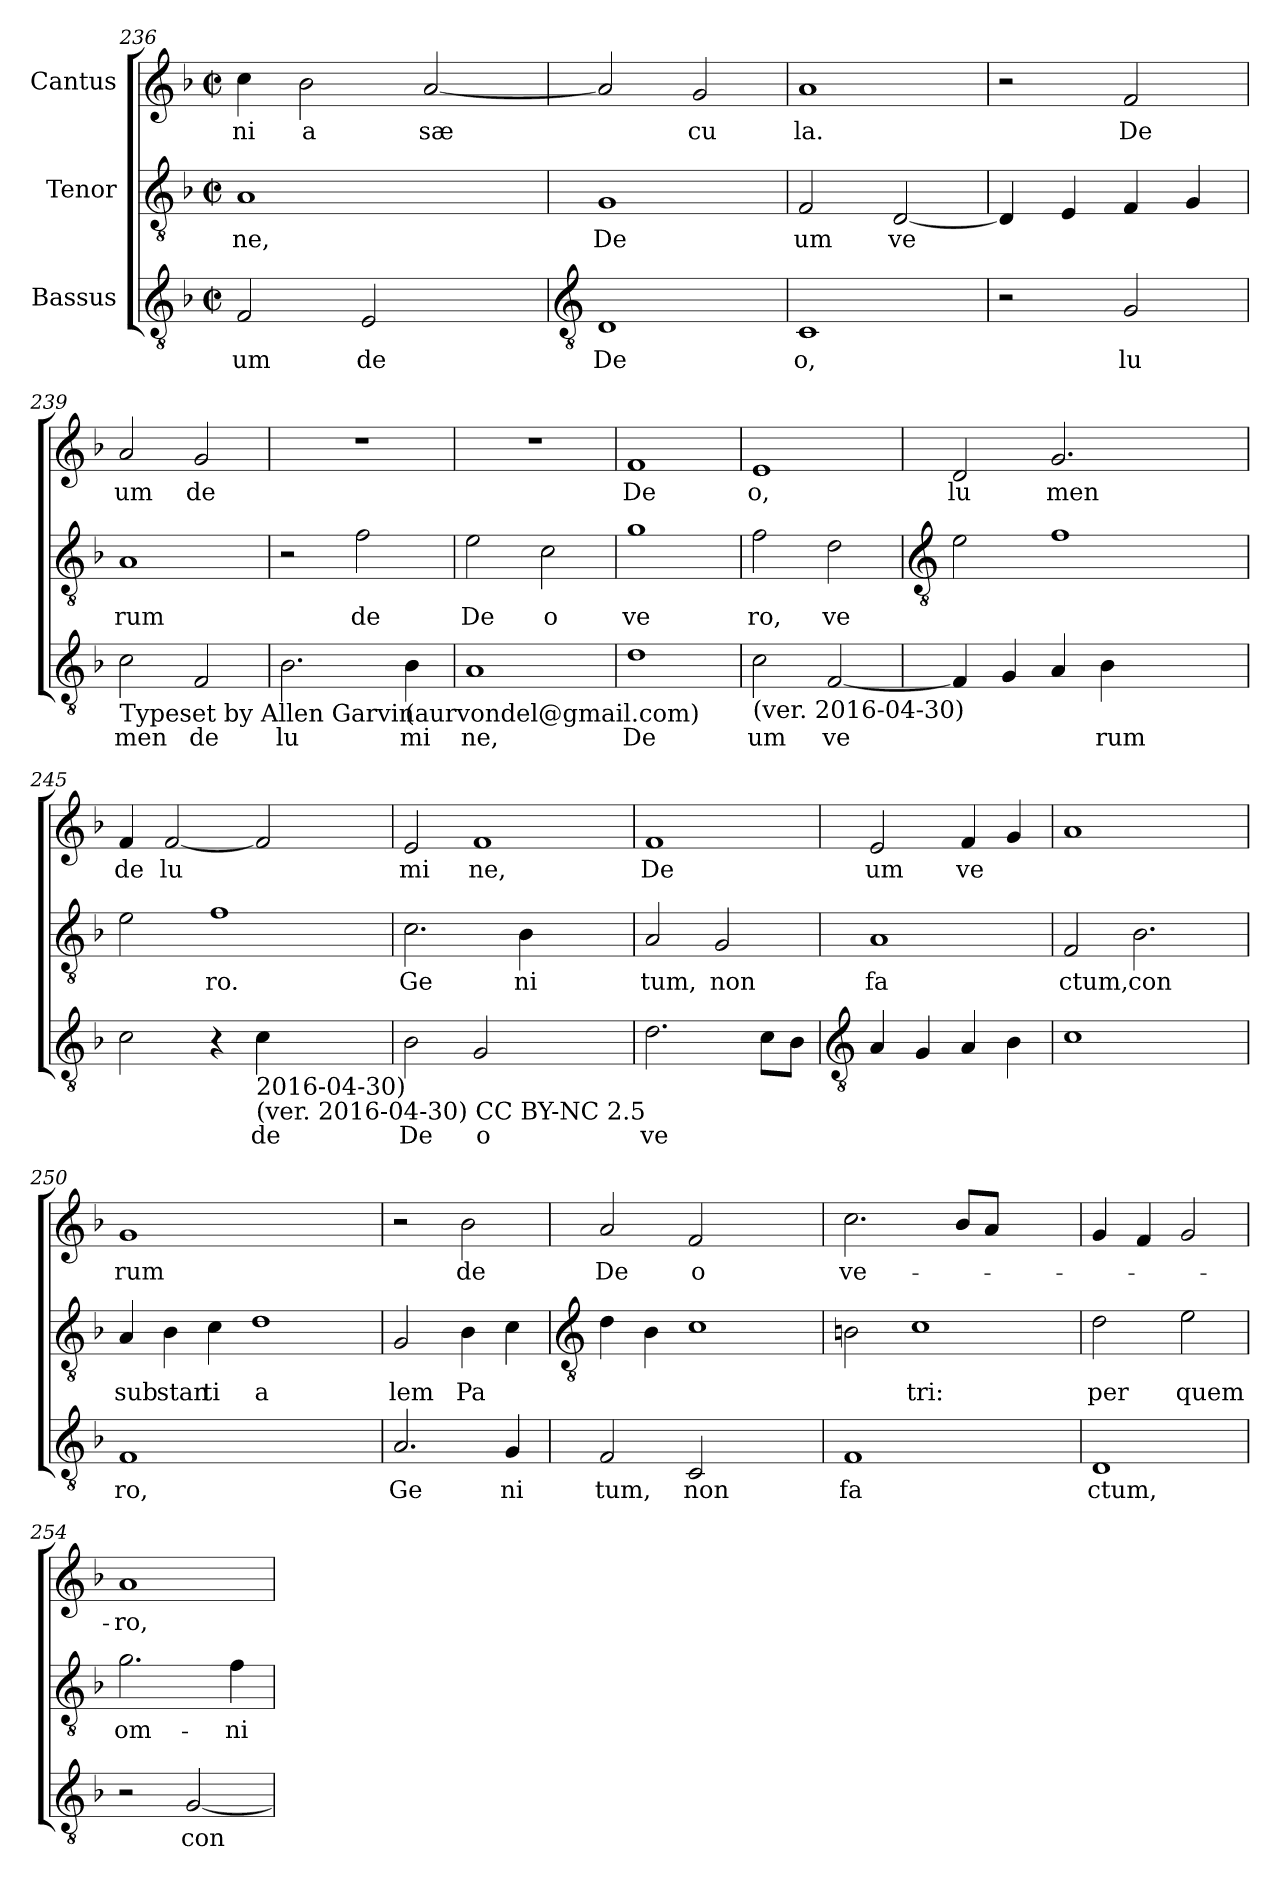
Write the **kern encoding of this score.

**kern	**text	**kern	**text	**kern	**text
*part3	*part3	*part2	*part2	*part1	*part1
*staff3	*staff3	*staff2	*staff2	*staff1	*staff1
*I"Bassus	*	*I"Tenor	*	*I"Cantus	*
*clefGv2	*	*clefGv2	*	*clefG2	*
*k[b-]	*	*k[b-]	*	*k[b-]	*
*F:	*	*F:	*	*F:	*
*M2/2	*	*M2/2	*	*M2/2	*
*met(c|)	*	*met(c|)	*	*met(c|)	*
=236A	=236A	=236A	=236A	=236A	=236A
!	!LO:LY:b	!	!LO:LY:b	!	!LO:LY:b
2F/	-um	1A	ne,	4cc\	ni
!	!	!	!	!	!LO:LY:b
.	.	.	.	2b-\	a
!	!LO:LY:b	!	!	!	!
2E/	de	.	.	.	.
!	!	!	!	!	!LO:LY:b
.	.	.	.	[2a/	sæ
4ryy	.	4ryy	.	.	.
!!LO:LB:g=z
=237A	=237A	=237A	=237A	=237A	=237A
*clefGv2	*	*	*	*	*
!	!LO:LY:b	!	!LO:LY:b	!	!
1D	De	1G	De	2a/]	.
!	!	!	!	!	!LO:LY:b
.	.	.	.	2g/	cu
=237B	=237B	=237B	=237B	=237B	=237B
!	!LO:LY:b	!	!LO:LY:b	!	!LO:LY:b
1C	o,	2F/	um	1a	la.
!	!	!	!LO:LY:b	!	!
.	.	[2D/	ve	.	.
=238A	=238A	=238A	=238A	=238A	=238A
2r	.	4D/]	.	2r	.
.	.	4E/	.	.	.
!	!LO:LY:b	!	!	!	!LO:LY:b
2G/	lu	4F/	.	2f/	De
.	.	4G/	.	.	.
=239A	=239A	=239A	=239A	=239A	=239A
!LO:TX:b:t=Typeset by Allen Garvin	!	!	!	!	!
!	!LO:LY:b	!	!LO:LY:b	!	!LO:LY:b
2c\	men	1A	rum	2a/	um
!	!LO:LY:b	!	!	!	!LO:LY:b
2F/	de	.	.	2g/	de
=240A	=240A	=240A	=240A	=240A	=240A
!	!LO:LY:b	!	!	!	!
2.B-\	lu	2r	.	1r	.
!	!	!	!LO:LY:b	!	!
.	.	2f\	de	.	.
!LO:TX:b:t=(aurvondel@gmail.com)	!	!	!	!	!
!	!LO:LY:b	!	!	!	!
4B-\	mi	.	.	.	.
=241	=241	=241	=241	=241	=241
!	!LO:LY:b	!	!LO:LY:b	!	!
1A	ne,	2e\	De	1r	.
!	!	!	!LO:LY:b	!	!
.	.	2c\	o	.	.
!!LO:LB:g=z
=242	=242	=242	=242	=242	=242
!	!LO:LY:b	!	!LO:LY:b	!	!LO:LY:b
1d	De	1g	ve	1f	De
=243	=243	=243	=243	=243	=243
!LO:TX:b:t=(ver. 2016-04-30)	!	!	!	!	!
!	!LO:LY:b	!	!LO:LY:b	!	!LO:LY:b
2c\	um	2f\	ro,	1e	o,
!	!LO:LY:b	!	!LO:LY:b	!	!
[2F/	ve	2d\	ve	.	.
!!LO:LB:g=z
=244	=244	=244	=244	=244	=244
*	*	*clefGv2	*	*	*
!	!	!	!	!	!LO:LY:b
4F/]	.	2e\	.	2d/	lu
4G/	.	.	.	.	.
!	!	!	!	!	!LO:LY:b
4A/	.	1f	.	2.g/	men
!	!LO:LY:b	!	!	!	!
4B-\	rum	.	.	.	.
2ryy	.	.	.	.	.
.	.	.	.	4ryy	.
=245	=245	=245	=245	=245	=245
!	!	!	!	!	!LO:LY:b
2c\	.	2e\	.	4f/	de
!	!	!	!	!	!LO:LY:b
.	.	.	.	[2f/	lu
!	!	!	!LO:LY:b	!	!
4r	.	1f	ro.	.	.
!LO:TX:b:t=2016-04-30)	!	!	!	!	!
!LO:TX:b:t=(ver. 2016-04-30) CC BY-NC 2.5	!	!	!	!	!
!	!LO:LY:b	!	!	!	!
4c\	de	.	.	2f/]	.
2ryy	.	.	.	.	.
.	.	.	.	4ryy	.
=246	=246	=246	=246	=246	=246
!	!LO:LY:b	!	!LO:LY:b	!	!LO:LY:b
2B-\	De	2.c\	Ge	2e/	mi
!	!LO:LY:b	!	!	!	!LO:LY:b
2G/	o	.	.	1f	ne,
!	!	!	!LO:LY:b	!	!
.	.	4B-\	ni	.	.
2ryy	.	2ryy	.	.	.
=247	=247	=247	=247	=247	=247
!	!LO:LY:b	!	!LO:LY:b	!	!LO:LY:b
2.d\	ve	2A/	tum,	1f	De
!	!	!	!LO:LY:b	!	!
.	.	2G/	non	.	.
8c\L	.	.	.	.	.
8B-\J	.	.	.	.	.
!!LO:LB:g=z
=248	=248	=248	=248	=248	=248
*clefGv2	*	*	*	*	*
!	!	!	!LO:LY:b	!	!LO:LY:b
4A/	.	1A	fa	2e/	um
4G/	.	.	.	.	.
!	!	!	!	!	!LO:LY:b
4A/	.	.	.	4f/	ve
4B-\	.	.	.	4g/	.
=249	=249	=249	=249	=249	=249
!	!	!	!LO:LY:b	!	!
1c	.	2F/	ctum,	1a	.
!	!	!	!LO:LY:b	!	!
.	.	2.B-\	con	.	.
4ryy	.	.	.	4ryy	.
=250	=250	=250	=250	=250	=250
!	!LO:LY:b	!	!LO:LY:b	!	!LO:LY:b
1F	ro,	4A/	sub	1g	rum
!	!	!	!LO:LY:b	!	!
.	.	4B-\	stan	.	.
!	!	!	!LO:LY:b	!	!
.	.	4c\	ti	.	.
!	!	!	!LO:LY:b	!	!
.	.	1d	a	.	.
2.ryy	.	.	.	2.ryy	.
=251	=251	=251	=251	=251	=251
!	!LO:LY:b	!	!LO:LY:b	!	!
2.A/	Ge	2G/	lem	2r	.
!	!	!	!LO:LY:b	!	!LO:LY:b
.	.	4B-\	Pa	2b-\	de
!	!LO:LY:b	!	!	!	!
4G/	ni	4c\	.	.	.
!!LO:LB:g=z
=252	=252	=252	=252	=252	=252
*	*	*clefGv2	*	*	*
!	!LO:LY:b	!	!	!	!LO:LY:b
2F/	tum,	4d\	.	2a/	De
.	.	4B-\	.	.	.
!	!LO:LY:b	!	!	!	!LO:LY:b
2C/	non	1c	.	2f/	o
2ryy	.	.	.	2ryy	.
!!LO:LB:g=z
=253	=253	=253	=253	=253	=253
!	!LO:LY:b	!	!	!	!LO:LY:b
1F	fa	2Bn\	.	2.cc\	ve-
!	!	!	!LO:LY:b	!	!
.	.	1c	tri:	.	.
.	.	.	.	8b-/L	.
.	.	.	.	8a/J	.
2ryy	.	.	.	2ryy	.
=253A	=253A	=253A	=253A	=253A	=253A
!	!LO:LY:b	!	!LO:LY:b	!	!
1D	ctum,	2d\	per	4g/	.
.	.	.	.	4f/	.
!	!	!	!LO:LY:b	!	!
.	.	2e\	quem	2g/	.
=254A	=254A	=254A	=254A	=254A	=254A
!	!	!	!LO:LY:b	!	!LO:LY:b
2r	.	2.g\	om-	1a	-ro,
!	!LO:LY:b	!	!	!	!
[2G/	con	.	.	.	.
!	!	!	!LO:LY:b	!	!
.	.	4f\	-ni-	.	.
=	=	=	=	=	=
*-	*-	*-	*-	*-	*-
